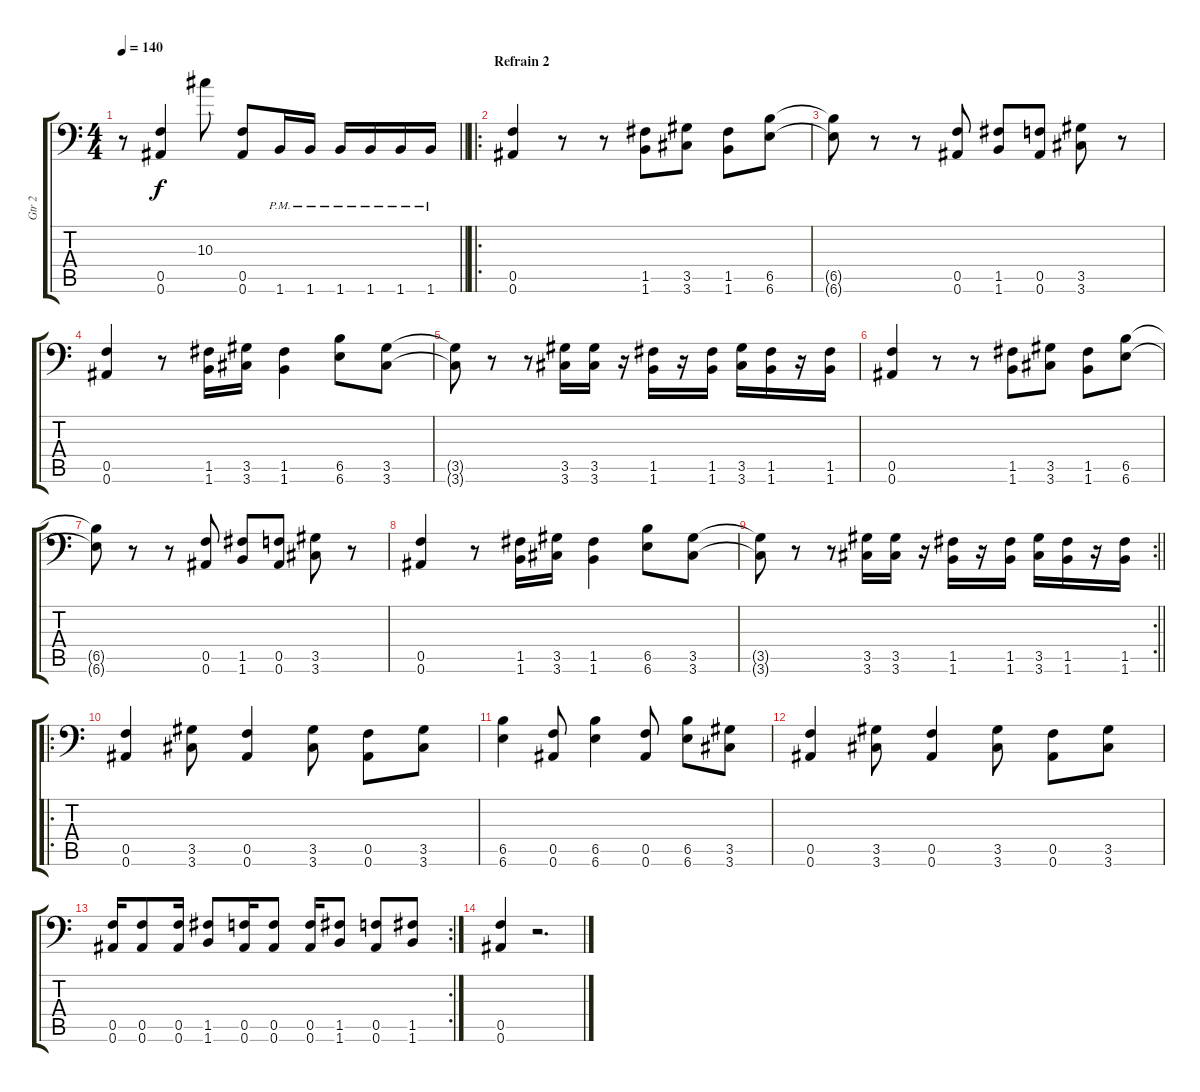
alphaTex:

\track ("Gtr 2" "Gtr 2") {instrument distortionguitar}
\staff {score tabs}
\tuning (C4 G3 Eb3 Bb2 F2 Bb1) {hide}
\ts (4 4)
\tempo 140
\clef f4
\barLineRight lightlight
\ks c
r.8{dy f} (0.5 0.6).4 10.3.8 (0.5 0.6).8 1.6{pm}.16 1.6{pm}.16 1.6{pm}.16 1.6{pm}.16 1.6{pm}.16 1.6{pm}.16 |
\ro
\section ("" "Refrain 2")
(0.5 0.6).4 r.8 r.8 (1.5 1.6).8 (3.5 3.6).8 (1.5 1.6).8 (6.5 6.6).8 |
(6.5{t} 6.6{t}).8 r.8 r.8 (0.5 0.6).8 (1.5 1.6).8 (0.5 0.6).8 (3.5 3.6).8 r.8 |
(0.5 0.6).4 r.8 (1.5 1.6).16 (3.5 3.6).16 (1.5 1.6).4 (6.5 6.6).8 (3.5 3.6).8 |
(3.5{t} 3.6{t}).8 r.8 r.8 (3.5 3.6).16 (3.5 3.6).16 r.16 (1.5 1.6).16 r.16 (1.5 1.6).16 (3.5 3.6).16 (1.5 1.6).16 r.16 (1.5 1.6).16 |
(0.5 0.6).4 r.8 r.8 (1.5 1.6).8 (3.5 3.6).8 (1.5 1.6).8 (6.5 6.6).8 |
(6.5{t} 6.6{t}).8 r.8 r.8 (0.5 0.6).8 (1.5 1.6).8 (0.5 0.6).8 (3.5 3.6).8 r.8 |
(0.5 0.6).4 r.8 (1.5 1.6).16 (3.5 3.6).16 (1.5 1.6).4 (6.5 6.6).8 (3.5 3.6).8 |
\rc 2
\barLineRight lightlight
(3.5{t} 3.6{t}).8 r.8 r.8 (3.5 3.6).16 (3.5 3.6).16 r.16 (1.5 1.6).16 r.16 (1.5 1.6).16 (3.5 3.6).16 (1.5 1.6).16 r.16 (1.5 1.6).16 |
\ro
\section ("" "")
(0.5 0.6).4 (3.5 3.6).8 (0.5 0.6).4 (3.5 3.6).8 (0.5 0.6).8 (3.5 3.6).8 |
(6.5 6.6).4 (0.5 0.6).8 (6.5 6.6).4 (0.5 0.6).8 (6.5 6.6).8 (3.5 3.6).8 |
(0.5 0.6).4 (3.5 3.6).8 (0.5 0.6).4 (3.5 3.6).8 (0.5 0.6).8 (3.5 3.6).8 |
\rc 2
(0.5 0.6).16 (0.5 0.6).8 (0.5 0.6).16 (1.5 1.6).8 (0.5 0.6).16 (0.5 0.6).8 (0.5 0.6).16 (1.5 1.6).8 (0.5 0.6).8 (1.5 1.6).8 |
(0.5 0.6).4 r.2{d}
